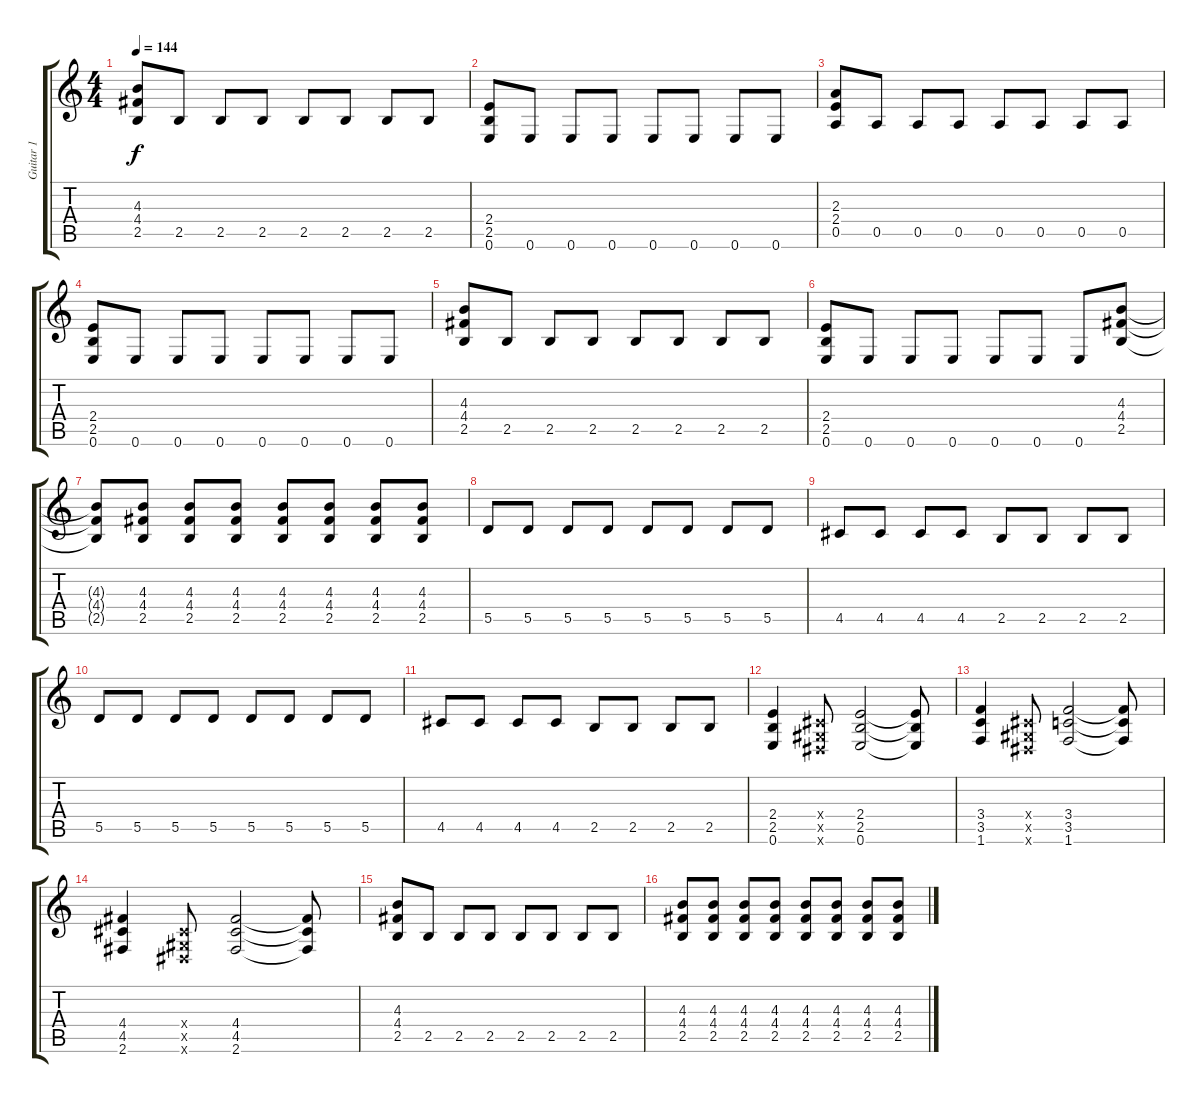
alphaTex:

\track ("Guitar 1" "Guitar 1") {instrument distortionguitar}
\staff {score tabs}
\tuning (E4 B3 G3 D3 A2 E2) {hide}
\ts (4 4)
\tempo 144
\clef g2
\ks c
(4.3 4.4 2.5).8{dy f} 2.5.8 2.5.8 2.5.8 2.5.8 2.5.8 2.5.8 2.5.8 |
(2.4 2.5 0.6).8 0.6.8 0.6.8 0.6.8 0.6.8 0.6.8 0.6.8 0.6.8 |
(2.3 2.4 0.5).8 0.5.8 0.5.8 0.5.8 0.5.8 0.5.8 0.5.8 0.5.8 |
(2.4 2.5 0.6).8 0.6.8 0.6.8 0.6.8 0.6.8 0.6.8 0.6.8 0.6.8 |
(4.3 4.4 2.5).8 2.5.8 2.5.8 2.5.8 2.5.8 2.5.8 2.5.8 2.5.8 |
(2.4 2.5 0.6).8 0.6.8 0.6.8 0.6.8 0.6.8 0.6.8 0.6.8 (4.3 4.4 2.5).8 |
(4.3{t} 4.4{t} 2.5{t}).8 (4.3 4.4 2.5).8 (4.3 4.4 2.5).8 (4.3 4.4 2.5).8 (4.3 4.4 2.5).8 (4.3 4.4 2.5).8 (4.3 4.4 2.5).8 (4.3 4.4 2.5).8 |
5.5.8 5.5.8 5.5.8 5.5.8 5.5.8 5.5.8 5.5.8 5.5.8 |
4.5.8 4.5.8 4.5.8 4.5.8 2.5.8 2.5.8 2.5.8 2.5.8 |
5.5.8 5.5.8 5.5.8 5.5.8 5.5.8 5.5.8 5.5.8 5.5.8 |
4.5.8 4.5.8 4.5.8 4.5.8 2.5.8 2.5.8 2.5.8 2.5.8 |
(2.4 2.5 0.6).4 (-1.4{x} -1.5{x} -1.6{x}).8 (2.4 2.5 0.6).2 (2.4{t} 2.5{t} 0.6{t}).8 |
(3.4 3.5 1.6).4 (-1.4{x} -1.5{x} -1.6{x}).8 (3.4 3.5 1.6).2 (3.4{t} 3.5{t} 1.6{t}).8 |
(4.4 4.5 2.6).4 (-1.4{x} -1.5{x} -1.6{x}).8 (4.4 4.5 2.6).2 (4.4{t} 4.5{t} 2.6{t}).8 |
(4.3 4.4 2.5).8 2.5.8 2.5.8 2.5.8 2.5.8 2.5.8 2.5.8 2.5.8 |
(4.3 4.4 2.5).8 (4.3 4.4 2.5).8 (4.3 4.4 2.5).8 (4.3 4.4 2.5).8 (4.3 4.4 2.5).8 (4.3 4.4 2.5).8 (4.3 4.4 2.5).8 (4.3 4.4 2.5).8
